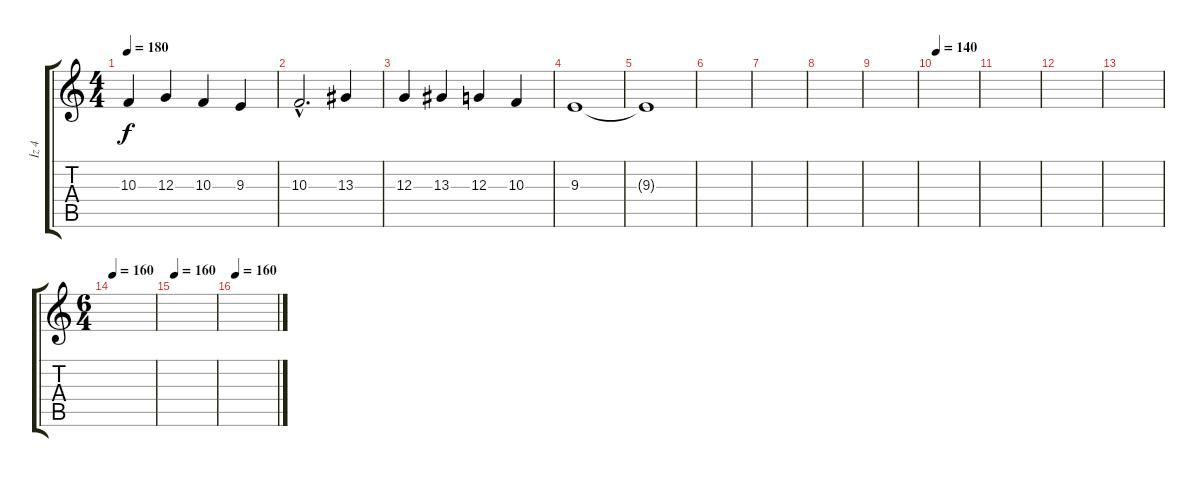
\track ("İz 4" "İz 4") {instrument pad6metallic}
\staff {score tabs}
\tuning (E4 B3 G3 D3 A2 E2) {hide}
\ts (4 4)
\tempo 180
\clef g2
\ks c
10.3.4{dy f} 12.3.4 10.3.4 9.3.4 |
10.3{hac}.2{d} 13.3.4 |
12.3.4 13.3.4 12.3.4 10.3.4 |
9.3.1 |
9.3{t}.1 |
|
|
|
|
\tempo 140
|
|
|
|
\ts (6 4)
\tempo 160
|
\tempo 160
|
\tempo 160
